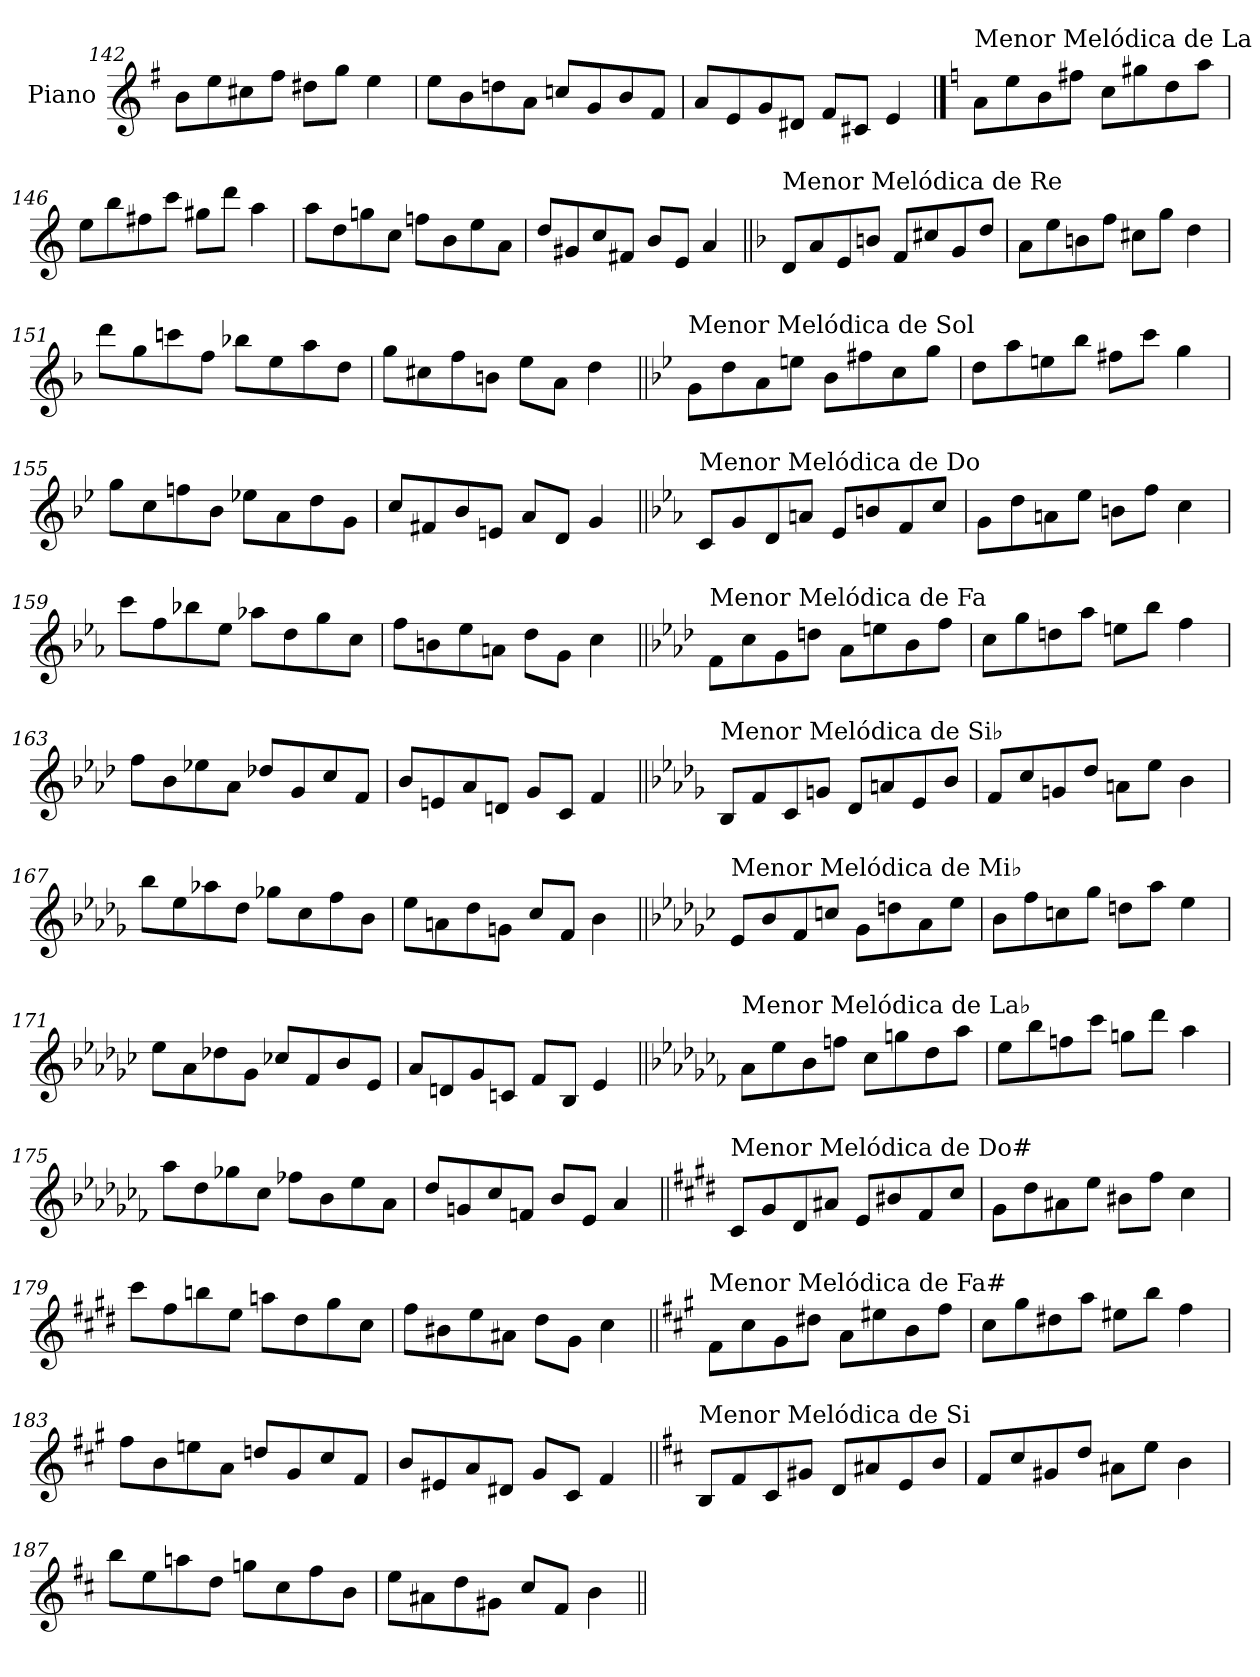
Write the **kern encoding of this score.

**kern
*part1
*staff1
*I"Piano
*I'Pno.
*clefG2
*k[f#]
=142
8b\L
8ee\
8cc#X\
8ff#\J
8dd#X\L
8gg\J
4ee\
=143
8ee\L
8b\
8ddn\
8a\J
8ccn/L
8g/
8b/
8f#/J
=144
8a/L
8e/
8g/
8d#X/J
8f#/L
8c#X/J
4e/
!!LO:PB:g=z
==145
*k[]
!LO:TX:a:t=Menor Melódica de La
8a\L
8ee\
8b\
8ff#X\J
8cc\L
8gg#X\
8dd\
8aa\J
=146
8ee\L
8bb\
8ff#X\
8ccc\J
8gg#X\L
8ddd\J
4aa\
=147
8aa\L
8dd\
8ggn\
8cc\J
8ffn\L
8b\
8ee\
8a\J
=148
8dd/L
8g#X/
8cc/
8f#X/J
8b/L
8e/J
4a/
!!LO:LB:g=z
=149||
*k[b-]
!LO:TX:a:t=Menor Melódica de Re
8d/L
8a/
8e/
8bn/J
8f/L
8cc#X/
8g/
8dd/J
=150
8a\L
8ee\
8bn\
8ff\J
8cc#X\L
8gg\J
4dd\
=151
8ddd\L
8gg\
8cccn\
8ff\J
8bb-X\L
8ee\
8aa\
8dd\J
=152
8gg\L
8cc#X\
8ff\
8bn\J
8ee\L
8a\J
4dd\
!!LO:LB:g=z
=153||
*k[b-e-]
!LO:TX:a:t=Menor Melódica de Sol
8g\L
8dd\
8a\
8een\J
8b-\L
8ff#X\
8cc\
8gg\J
=154
8dd\L
8aa\
8een\
8bb-\J
8ff#X\L
8ccc\J
4gg\
=155
8gg\L
8cc\
8ffn\
8b-\J
8ee-X\L
8a\
8dd\
8g\J
=156
8cc/L
8f#X/
8b-/
8en/J
8a/L
8d/J
4g/
!!LO:LB:g=z
=157||
*k[b-e-a-]
!LO:TX:a:t=Menor Melódica de Do
8c/L
8g/
8d/
8an/J
8e-/L
8bn/
8f/
8cc/J
=158
8g\L
8dd\
8an\
8ee-\J
8bn\L
8ff\J
4cc\
=159
8ccc\L
8ff\
8bb-X\
8ee-\J
8aa-X\L
8dd\
8gg\
8cc\J
=160
8ff\L
8bn\
8ee-\
8an\J
8dd\L
8g\J
4cc\
!!LO:LB:g=z
=161||
*k[b-e-a-d-]
!LO:TX:a:t=Menor Melódica de Fa
8f\L
8cc\
8g\
8ddn\J
8a-\L
8een\
8b-\
8ff\J
=162
8cc\L
8gg\
8ddn\
8aa-\J
8een\L
8bb-\J
4ff\
=163
8ff\L
8b-\
8ee-X\
8a-\J
8dd-X/L
8g/
8cc/
8f/J
=164
8b-/L
8en/
8a-/
8dn/J
8g/L
8c/J
4f/
!!LO:LB:g=z
=165||
*k[b-e-a-d-g-]
!LO:TX:a:t=Menor Melódica de Si♭
8B-/L
8f/
8c/
8gn/J
8d-/L
8an/
8e-/
8b-/J
=166
8f/L
8cc/
8gn/
8dd-/J
8an\L
8ee-\J
4b-\
=167
8bb-\L
8ee-\
8aa-X\
8dd-\J
8gg-X\L
8cc\
8ff\
8b-\J
=168
8ee-\L
8an\
8dd-\
8gn\J
8cc/L
8f/J
4b-\
!!LO:LB:g=z
=169||
*k[b-e-a-d-g-c-]
!LO:TX:a:t=Menor Melódica de Mi♭
8e-/L
8b-/
8f/
8ccn/J
8g-\L
8ddn\
8a-\
8ee-\J
=170
8b-\L
8ff\
8ccn\
8gg-\J
8ddn\L
8aa-\J
4ee-\
=171
8ee-\L
8a-\
8dd-X\
8g-\J
8cc-X/L
8f/
8b-/
8e-/J
=172
8a-/L
8dn/
8g-/
8cn/J
8f/L
8B-/J
4e-/
!!LO:LB:g=z
=173||
*k[b-e-a-d-g-c-f-]
!LO:TX:a:t=Menor Melódica de La♭
8a-\L
8ee-\
8b-\
8ffn\J
8cc-\L
8ggn\
8dd-\
8aa-\J
=174
8ee-\L
8bb-\
8ffn\
8ccc-\J
8ggn\L
8ddd-\J
4aa-\
=175
8aa-\L
8dd-\
8gg-X\
8cc-\J
8ff-X\L
8b-\
8ee-\
8a-\J
=176
8dd-/L
8gn/
8cc-/
8fn/J
8b-/L
8e-/J
4a-/
!!LO:LB:g=z
=177||
*k[f#c#g#d#]
!LO:TX:a:t=Menor Melódica de Do#
8c#/L
8g#/
8d#/
8a#X/J
8e/L
8b#X/
8f#/
8cc#/J
=178
8g#\L
8dd#\
8a#X\
8ee\J
8b#X\L
8ff#\J
4cc#\
=179
8ccc#\L
8ff#\
8bbn\
8ee\J
8aan\L
8dd#\
8gg#\
8cc#\J
=180
8ff#\L
8b#X\
8ee\
8a#X\J
8dd#\L
8g#\J
4cc#\
!!LO:LB:g=z
=181||
*k[f#c#g#]
!LO:TX:a:t=Menor Melódica de Fa#
8f#\L
8cc#\
8g#\
8dd#X\J
8a\L
8ee#X\
8b\
8ff#\J
=182
8cc#\L
8gg#\
8dd#X\
8aa\J
8ee#X\L
8bb\J
4ff#\
=183
8ff#\L
8b\
8een\
8a\J
8ddn/L
8g#/
8cc#/
8f#/J
=184
8b/L
8e#X/
8a/
8d#X/J
8g#/L
8c#/J
4f#/
!!LO:LB:g=z
=185||
*k[f#c#]
!LO:TX:a:t=Menor Melódica de Si
8B/L
8f#/
8c#/
8g#X/J
8d/L
8a#X/
8e/
8b/J
=186
8f#/L
8cc#/
8g#X/
8dd/J
8a#X\L
8ee\J
4b\
=187
8bb\L
8ee\
8aan\
8dd\J
8ggn\L
8cc#\
8ff#\
8b\J
=188
8ee\L
8a#X\
8dd\
8g#X\J
8cc#/L
8f#/J
4b\
=||
*-
